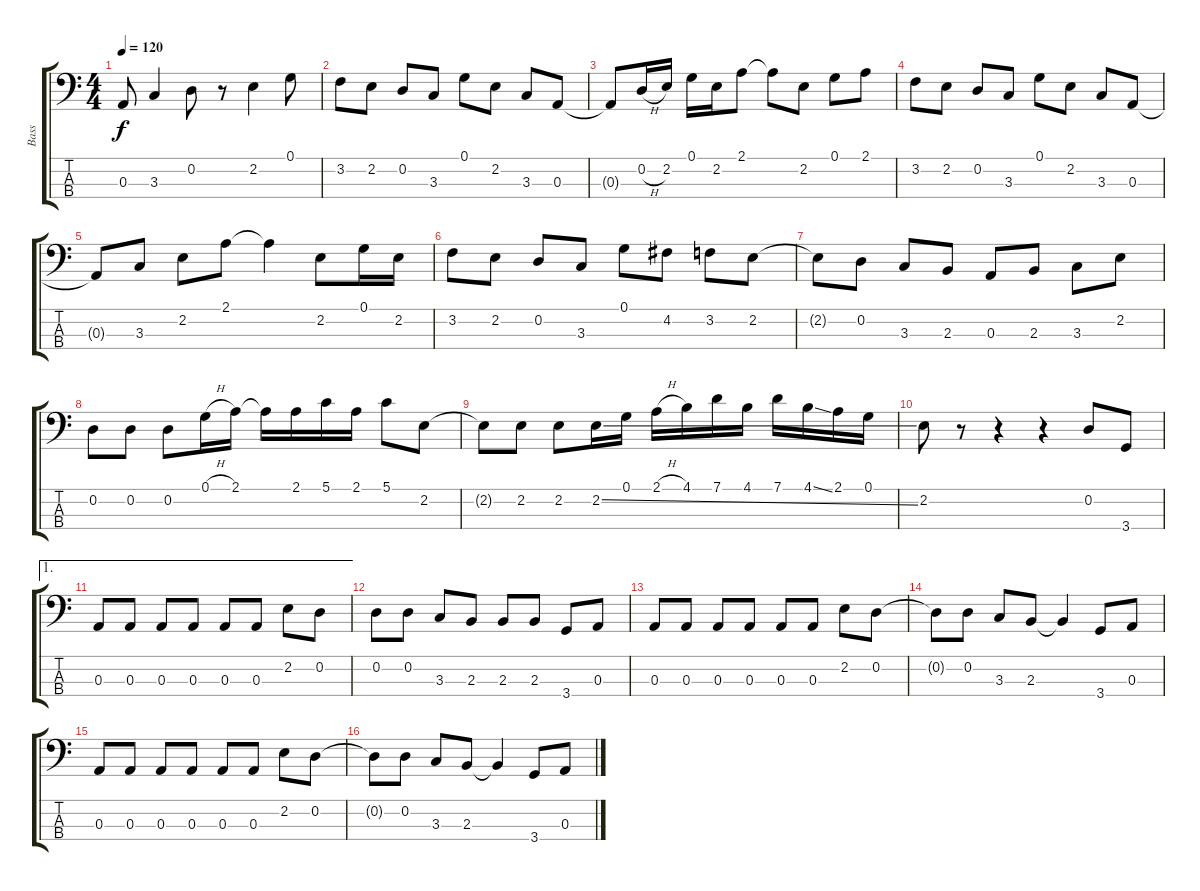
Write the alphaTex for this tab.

\track ("Bass" "Bass") {instrument electricbassfinger}
\staff {score tabs}
\tuning (G2 D2 A1 E1) {hide}
\ts (4 4)
\tempo 120
\clef f4
\ks c
0.3.8{dy f} 3.3.4 0.2.8 r.8 2.2.4 0.1.8 |
3.2.8 2.2.8 0.2.8 3.3.8 0.1.8 2.2.8 3.3.8 0.3.8 |
0.3{t}.8 0.2{h}.16 2.2.16 0.1.16 2.2.16 2.1.8 2.1{t}.8 2.2.8 0.1.8 2.1.8 |
3.2.8 2.2.8 0.2.8 3.3.8 0.1.8 2.2.8 3.3.8 0.3.8 |
0.3{t}.8 3.3.8 2.2.8 2.1.8 2.1{t}.4 2.2.8 0.1.16 2.2.16 |
3.2.8 2.2.8 0.2.8 3.3.8 0.1.8 4.2.8 3.2.8 2.2.8 |
2.2{t}.8 0.2.8 3.3.8 2.3.8 0.3.8 2.3.8 3.3.8 2.2.8 |
0.2.8 0.2.8 0.2.8 0.1{h}.16 2.1.16 2.1{t}.16 2.1.16 5.1.16 2.1.16 5.1.8 2.2.8 |
2.2{t}.8 2.2.8 2.2.8 2.2{ss}.16 0.1.16 2.1{h}.16 4.1.16 7.1.16 4.1.16 7.1.16 4.1{ss}.16 2.1.16 0.1.16 |
2.2.8 r.8 r.4 r.4 0.2.8 3.4.8 |
\ae 1
0.3.8 0.3.8 0.3.8 0.3.8 0.3.8 0.3.8 2.2.8 0.2.8 |
0.2.8 0.2.8 3.3.8 2.3.8 2.3.8 2.3.8 3.4.8 0.3.8 |
0.3.8 0.3.8 0.3.8 0.3.8 0.3.8 0.3.8 2.2.8 0.2.8 |
0.2{t}.8 0.2.8 3.3.8 2.3.8 2.3{t}.4 3.4.8 0.3.8 |
0.3.8 0.3.8 0.3.8 0.3.8 0.3.8 0.3.8 2.2.8 0.2.8 |
0.2{t}.8 0.2.8 3.3.8 2.3.8 2.3{t}.4 3.4.8 0.3.8
